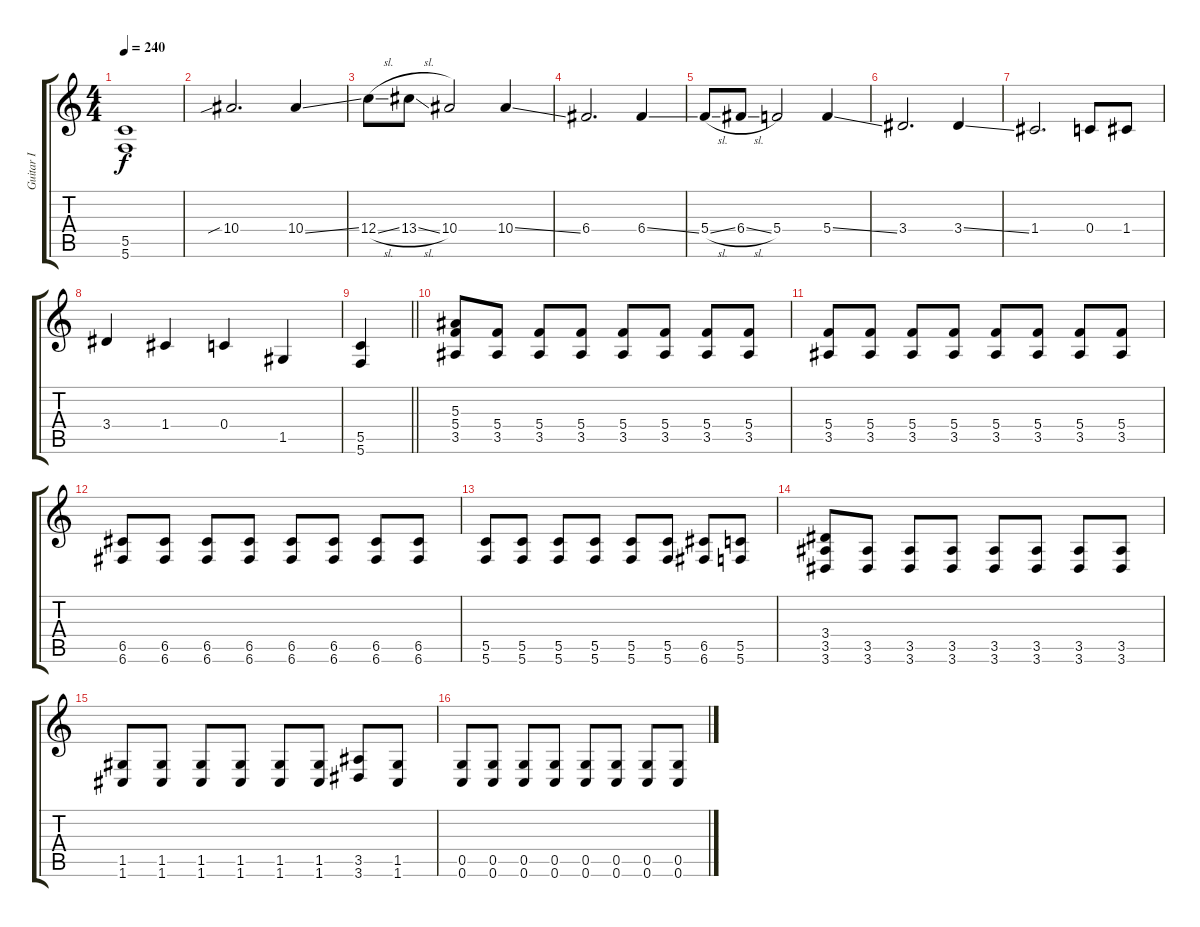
\track ("Guitar I" "Guitar I") {instrument distortionguitar}
\staff {score tabs}
\tuning (D4 A3 F3 C3 G2 C2) {hide}
\ts (4 4)
\tempo 240
\clef g2
\ks c
(5.5 5.6).1{dy f} |
10.4{sib}.2{d} 10.4{ss}.4 |
12.4{sl}.8 13.4{sl}.8 10.4.2 10.4{ss}.4 |
6.4.2{d} 6.4{ss}.4 |
5.4{sl}.8 6.4{sl}.8 5.4.2 5.4{ss}.4 |
3.4.2{d} 3.4{ss}.4 |
1.4.2{d} 0.4.8 1.4.8 |
3.4.4 1.4.4 0.4.4 1.5.4 |
\barLineRight lightlight
(5.5 5.6).4 |
(5.3 5.4 3.5).8 (5.4 3.5).8 (5.4 3.5).8 (5.4 3.5).8 (5.4 3.5).8 (5.4 3.5).8 (5.4 3.5).8 (5.4 3.5).8 |
(5.4 3.5).8 (5.4 3.5).8 (5.4 3.5).8 (5.4 3.5).8 (5.4 3.5).8 (5.4 3.5).8 (5.4 3.5).8 (5.4 3.5).8 |
(6.5 6.6).8 (6.5 6.6).8 (6.5 6.6).8 (6.5 6.6).8 (6.5 6.6).8 (6.5 6.6).8 (6.5 6.6).8 (6.5 6.6).8 |
(5.5 5.6).8 (5.5 5.6).8 (5.5 5.6).8 (5.5 5.6).8 (5.5 5.6).8 (5.5 5.6).8 (6.5 6.6).8 (5.5 5.6).8 |
(3.4 3.5 3.6).8 (3.5 3.6).8 (3.5 3.6).8 (3.5 3.6).8 (3.5 3.6).8 (3.5 3.6).8 (3.5 3.6).8 (3.5 3.6).8 |
(1.5 1.6).8 (1.5 1.6).8 (1.5 1.6).8 (1.5 1.6).8 (1.5 1.6).8 (1.5 1.6).8 (3.5 3.6).8 (1.5 1.6).8 |
(0.5 0.6).8 (0.5 0.6).8 (0.5 0.6).8 (0.5 0.6).8 (0.5 0.6).8 (0.5 0.6).8 (0.5 0.6).8 (0.5 0.6).8
